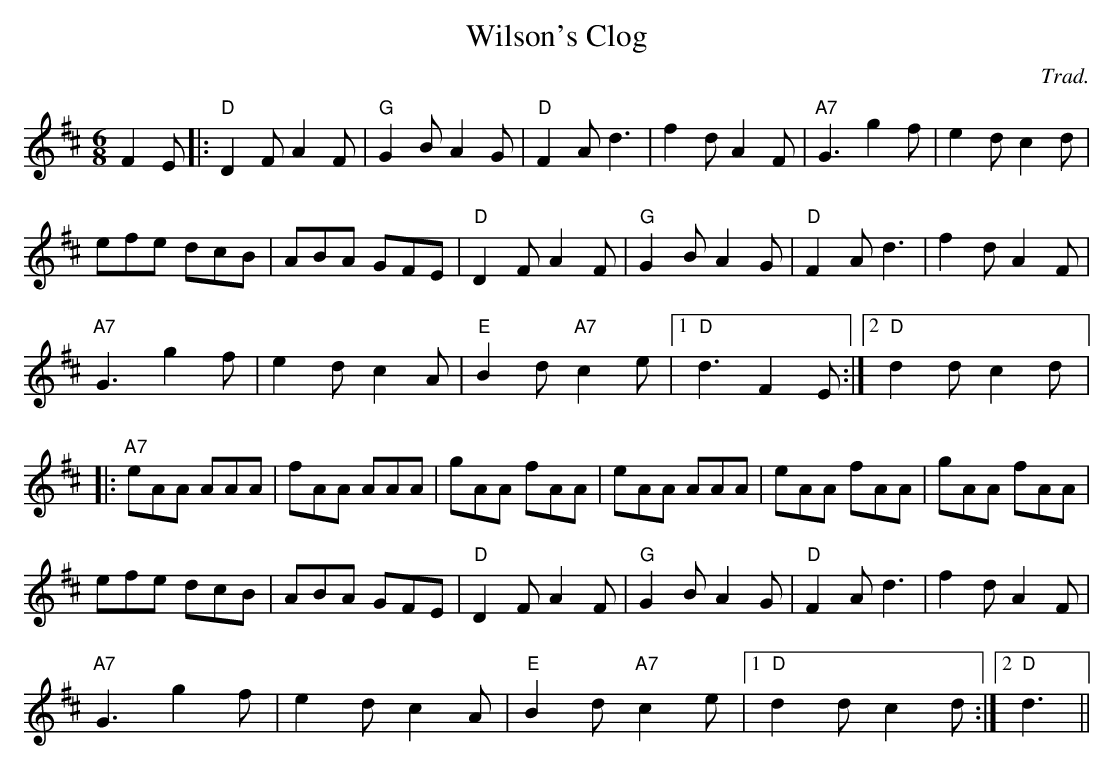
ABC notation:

X:1
T:Wilson's Clog
M:6/8
L:1/8
C:Trad.
K:D
F2E|:"D"D2FA2F|"G"G2BA2G|"D"F2Ad3|f2dA2F|"A7"G3g2f|e2dc2d|
efe dcB|ABA GFE|"D"D2FA2F|"G"G2BA2G|"D"F2Ad3|f2dA2F|
"A7"G3g2f|e2dc2A|"E"B2d"A7"c2e|1"D"d3F2E:|2"D"d2dc2d|:
"A7"eAA AAA|fAA AAA|gAA fAA|eAA AAA|eAA fAA|gAA fAA|
efe dcB|ABA GFE|"D"D2FA2F|"G"G2BA2G|"D"F2Ad3|f2dA2F|
"A7"G3g2f|e2dc2A|"E"B2d"A7"c2e|1"D"d2dc2d:|2"D"d3||
